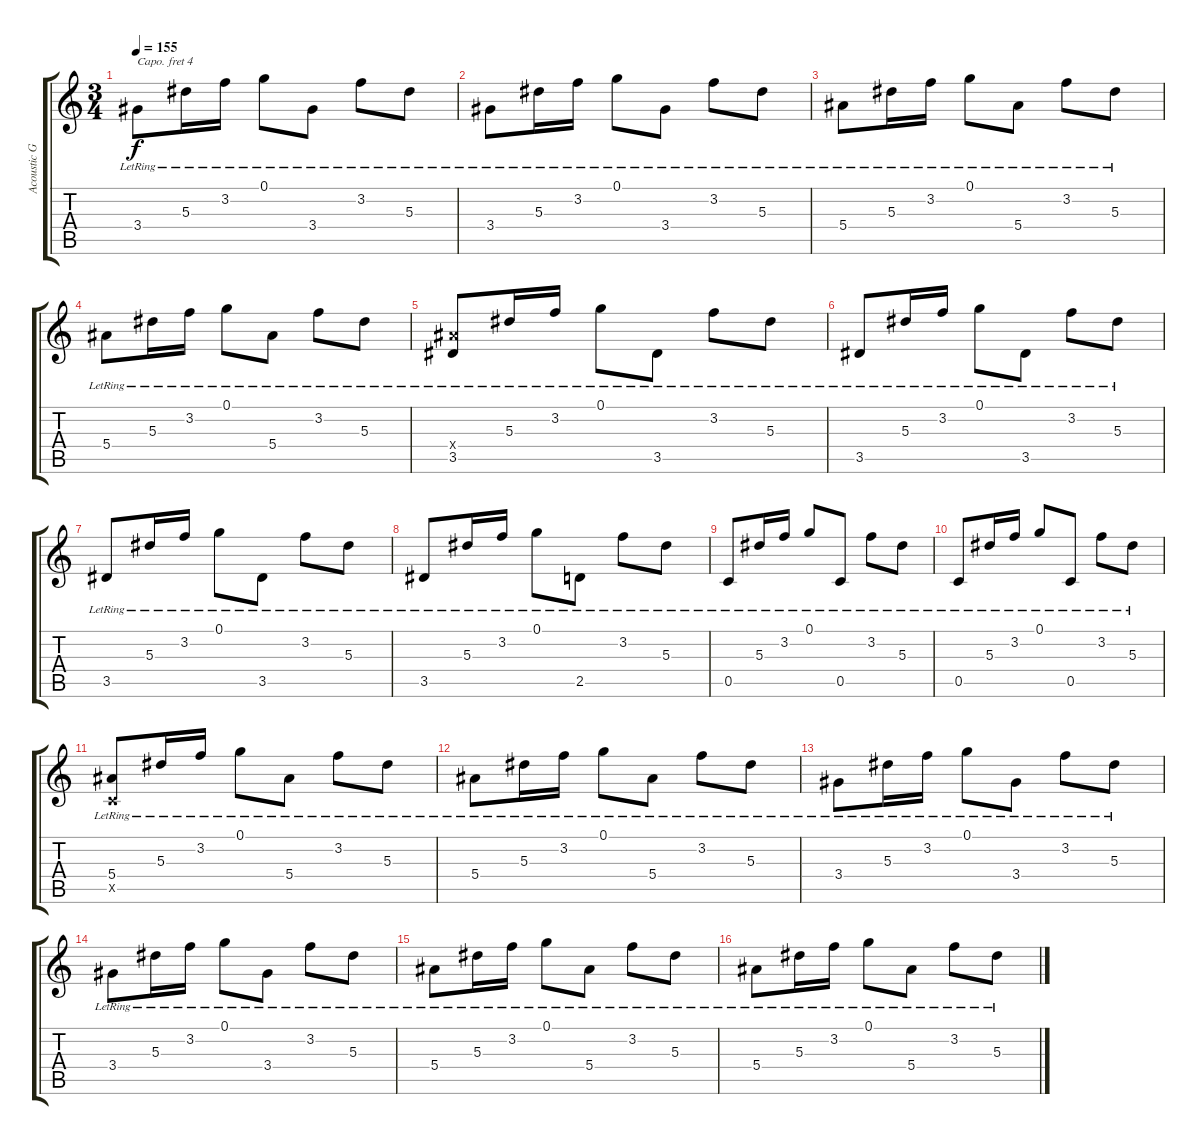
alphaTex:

\track ("Acoustic Guitar" "Acoustic G") {instrument acousticguitarsteel}
\staff {score tabs}
\capo 4
\tuning (Eb4 Bb3 Gb3 Db3 Ab2 Eb2) {hide}
\ts (3 4)
\tempo 155
\clef g2
\ks c
3.4{lr}.8{dy f} 5.3{lr}.16 3.2{lr}.16 0.1{lr}.8 3.4{lr}.8 3.2{lr}.8 5.3{lr}.8 |
3.4{lr}.8 5.3{lr}.16 3.2{lr}.16 0.1{lr}.8 3.4{lr}.8 3.2{lr}.8 5.3{lr}.8 |
5.4{lr}.8 5.3{lr}.16 3.2{lr}.16 0.1{lr}.8 5.4{lr}.8 3.2{lr}.8 5.3{lr}.8 |
5.4{lr}.8 5.3{lr}.16 3.2{lr}.16 0.1{lr}.8 5.4{lr}.8 3.2{lr}.8 5.3{lr}.8 |
(5.4{x} 3.5{lr}).8 5.3{lr}.16 3.2{lr}.16 0.1{lr}.8 3.5{lr}.8 3.2{lr}.8 5.3{lr}.8 |
3.5{lr}.8 5.3{lr}.16 3.2{lr}.16 0.1{lr}.8 3.5{lr}.8 3.2{lr}.8 5.3{lr}.8 |
3.5{lr}.8 5.3{lr}.16 3.2{lr}.16 0.1{lr}.8 3.5{lr}.8 3.2{lr}.8 5.3{lr}.8 |
3.5{lr}.8 5.3{lr}.16 3.2{lr}.16 0.1{lr}.8 2.5{lr}.8 3.2{lr}.8 5.3{lr}.8 |
0.5{lr}.8 5.3{lr}.16 3.2{lr}.16 0.1{lr}.8 0.5{lr}.8 3.2{lr}.8 5.3{lr}.8 |
0.5{lr}.8 5.3{lr}.16 3.2{lr}.16 0.1{lr}.8 0.5{lr}.8 3.2{lr}.8 5.3{lr}.8 |
(5.4{lr} 0.5{x}).8 5.3{lr}.16 3.2{lr}.16 0.1{lr}.8 5.4{lr}.8 3.2{lr}.8 5.3{lr}.8 |
5.4{lr}.8 5.3{lr}.16 3.2{lr}.16 0.1{lr}.8 5.4{lr}.8 3.2{lr}.8 5.3{lr}.8 |
3.4{lr}.8 5.3{lr}.16 3.2{lr}.16 0.1{lr}.8 3.4{lr}.8 3.2{lr}.8 5.3{lr}.8 |
3.4{lr}.8 5.3{lr}.16 3.2{lr}.16 0.1{lr}.8 3.4{lr}.8 3.2{lr}.8 5.3{lr}.8 |
5.4{lr}.8 5.3{lr}.16 3.2{lr}.16 0.1{lr}.8 5.4{lr}.8 3.2{lr}.8 5.3{lr}.8 |
5.4{lr}.8 5.3{lr}.16 3.2{lr}.16 0.1{lr}.8 5.4{lr}.8 3.2{lr}.8 5.3{lr}.8
